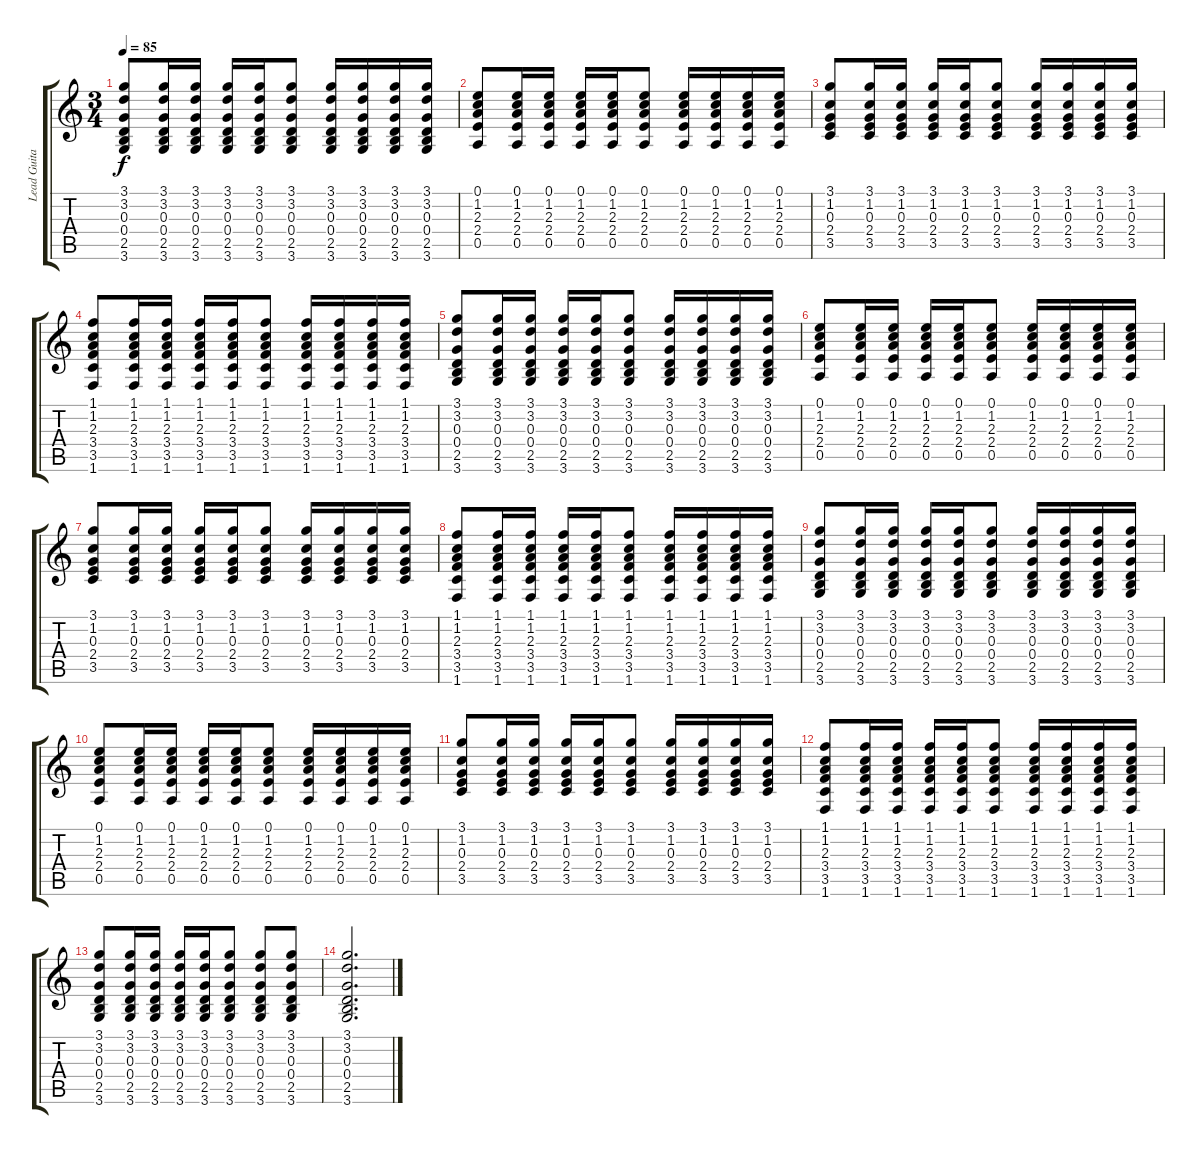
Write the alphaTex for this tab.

\track ("Lead Guitar (Xulfi)" "Lead Guita") {instrument acousticguitarsteel}
\staff {score tabs}
\tuning (E4 B3 G3 D3 A2 E2) {hide}
\ts (3 4)
\tempo 85
\clef g2
\ks c
(3.1 3.2 0.3 0.4 2.5 3.6).8{dy f} (3.1 3.2 0.3 0.4 2.5 3.6).16 (3.1 3.2 0.3 0.4 2.5 3.6).16 (3.1 3.2 0.3 0.4 2.5 3.6).16 (3.1 3.2 0.3 0.4 2.5 3.6).16 (3.1 3.2 0.3 0.4 2.5 3.6).8 (3.1 3.2 0.3 0.4 2.5 3.6).16 (3.1 3.2 0.3 0.4 2.5 3.6).16 (3.1 3.2 0.3 0.4 2.5 3.6).16 (3.1 3.2 0.3 0.4 2.5 3.6).16 |
(0.1 1.2 2.3 2.4 0.5).8 (0.1 1.2 2.3 2.4 0.5).16 (0.1 1.2 2.3 2.4 0.5).16 (0.1 1.2 2.3 2.4 0.5).16 (0.1 1.2 2.3 2.4 0.5).16 (0.1 1.2 2.3 2.4 0.5).8 (0.1 1.2 2.3 2.4 0.5).16 (0.1 1.2 2.3 2.4 0.5).16 (0.1 1.2 2.3 2.4 0.5).16 (0.1 1.2 2.3 2.4 0.5).16 |
(3.1 1.2 0.3 2.4 3.5).8 (3.1 1.2 0.3 2.4 3.5).16 (3.1 1.2 0.3 2.4 3.5).16 (3.1 1.2 0.3 2.4 3.5).16 (3.1 1.2 0.3 2.4 3.5).16 (3.1 1.2 0.3 2.4 3.5).8 (3.1 1.2 0.3 2.4 3.5).16 (3.1 1.2 0.3 2.4 3.5).16 (3.1 1.2 0.3 2.4 3.5).16 (3.1 1.2 0.3 2.4 3.5).16 |
(1.1 1.2 2.3 3.4 3.5 1.6).8 (1.1 1.2 2.3 3.4 3.5 1.6).16 (1.1 1.2 2.3 3.4 3.5 1.6).16 (1.1 1.2 2.3 3.4 3.5 1.6).16 (1.1 1.2 2.3 3.4 3.5 1.6).16 (1.1 1.2 2.3 3.4 3.5 1.6).8 (1.1 1.2 2.3 3.4 3.5 1.6).16 (1.1 1.2 2.3 3.4 3.5 1.6).16 (1.1 1.2 2.3 3.4 3.5 1.6).16 (1.1 1.2 2.3 3.4 3.5 1.6).16 |
(3.1 3.2 0.3 0.4 2.5 3.6).8 (3.1 3.2 0.3 0.4 2.5 3.6).16 (3.1 3.2 0.3 0.4 2.5 3.6).16 (3.1 3.2 0.3 0.4 2.5 3.6).16 (3.1 3.2 0.3 0.4 2.5 3.6).16 (3.1 3.2 0.3 0.4 2.5 3.6).8 (3.1 3.2 0.3 0.4 2.5 3.6).16 (3.1 3.2 0.3 0.4 2.5 3.6).16 (3.1 3.2 0.3 0.4 2.5 3.6).16 (3.1 3.2 0.3 0.4 2.5 3.6).16 |
(0.1 1.2 2.3 2.4 0.5).8 (0.1 1.2 2.3 2.4 0.5).16 (0.1 1.2 2.3 2.4 0.5).16 (0.1 1.2 2.3 2.4 0.5).16 (0.1 1.2 2.3 2.4 0.5).16 (0.1 1.2 2.3 2.4 0.5).8 (0.1 1.2 2.3 2.4 0.5).16 (0.1 1.2 2.3 2.4 0.5).16 (0.1 1.2 2.3 2.4 0.5).16 (0.1 1.2 2.3 2.4 0.5).16 |
(3.1 1.2 0.3 2.4 3.5).8 (3.1 1.2 0.3 2.4 3.5).16 (3.1 1.2 0.3 2.4 3.5).16 (3.1 1.2 0.3 2.4 3.5).16 (3.1 1.2 0.3 2.4 3.5).16 (3.1 1.2 0.3 2.4 3.5).8 (3.1 1.2 0.3 2.4 3.5).16 (3.1 1.2 0.3 2.4 3.5).16 (3.1 1.2 0.3 2.4 3.5).16 (3.1 1.2 0.3 2.4 3.5).16 |
(1.1 1.2 2.3 3.4 3.5 1.6).8 (1.1 1.2 2.3 3.4 3.5 1.6).16 (1.1 1.2 2.3 3.4 3.5 1.6).16 (1.1 1.2 2.3 3.4 3.5 1.6).16 (1.1 1.2 2.3 3.4 3.5 1.6).16 (1.1 1.2 2.3 3.4 3.5 1.6).8 (1.1 1.2 2.3 3.4 3.5 1.6).16 (1.1 1.2 2.3 3.4 3.5 1.6).16 (1.1 1.2 2.3 3.4 3.5 1.6).16 (1.1 1.2 2.3 3.4 3.5 1.6).16 |
(3.1 3.2 0.3 0.4 2.5 3.6).8 (3.1 3.2 0.3 0.4 2.5 3.6).16 (3.1 3.2 0.3 0.4 2.5 3.6).16 (3.1 3.2 0.3 0.4 2.5 3.6).16 (3.1 3.2 0.3 0.4 2.5 3.6).16 (3.1 3.2 0.3 0.4 2.5 3.6).8 (3.1 3.2 0.3 0.4 2.5 3.6).16 (3.1 3.2 0.3 0.4 2.5 3.6).16 (3.1 3.2 0.3 0.4 2.5 3.6).16 (3.1 3.2 0.3 0.4 2.5 3.6).16 |
(0.1 1.2 2.3 2.4 0.5).8 (0.1 1.2 2.3 2.4 0.5).16 (0.1 1.2 2.3 2.4 0.5).16 (0.1 1.2 2.3 2.4 0.5).16 (0.1 1.2 2.3 2.4 0.5).16 (0.1 1.2 2.3 2.4 0.5).8 (0.1 1.2 2.3 2.4 0.5).16 (0.1 1.2 2.3 2.4 0.5).16 (0.1 1.2 2.3 2.4 0.5).16 (0.1 1.2 2.3 2.4 0.5).16 |
(3.1 1.2 0.3 2.4 3.5).8 (3.1 1.2 0.3 2.4 3.5).16 (3.1 1.2 0.3 2.4 3.5).16 (3.1 1.2 0.3 2.4 3.5).16 (3.1 1.2 0.3 2.4 3.5).16 (3.1 1.2 0.3 2.4 3.5).8 (3.1 1.2 0.3 2.4 3.5).16 (3.1 1.2 0.3 2.4 3.5).16 (3.1 1.2 0.3 2.4 3.5).16 (3.1 1.2 0.3 2.4 3.5).16 |
(1.1 1.2 2.3 3.4 3.5 1.6).8 (1.1 1.2 2.3 3.4 3.5 1.6).16 (1.1 1.2 2.3 3.4 3.5 1.6).16 (1.1 1.2 2.3 3.4 3.5 1.6).16 (1.1 1.2 2.3 3.4 3.5 1.6).16 (1.1 1.2 2.3 3.4 3.5 1.6).8 (1.1 1.2 2.3 3.4 3.5 1.6).16 (1.1 1.2 2.3 3.4 3.5 1.6).16 (1.1 1.2 2.3 3.4 3.5 1.6).16 (1.1 1.2 2.3 3.4 3.5 1.6).16 |
(3.1 3.2 0.3 0.4 2.5 3.6).8 (3.1 3.2 0.3 0.4 2.5 3.6).16 (3.1 3.2 0.3 0.4 2.5 3.6).16 (3.1 3.2 0.3 0.4 2.5 3.6).16 (3.1 3.2 0.3 0.4 2.5 3.6).16 (3.1 3.2 0.3 0.4 2.5 3.6).8 (3.1 3.2 0.3 0.4 2.5 3.6).8 (3.1 3.2 0.3 0.4 2.5 3.6).8 |
(3.1 3.2 0.3 0.4 2.5 3.6).2{d}
